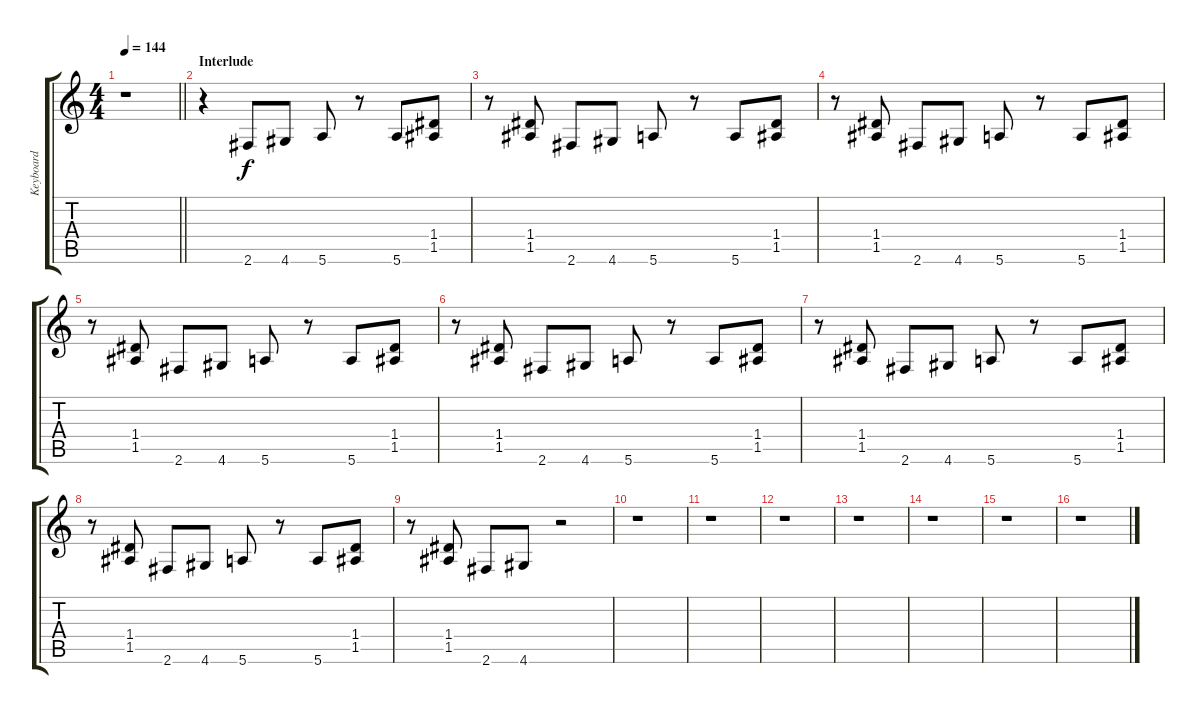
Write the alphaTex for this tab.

\track ("Keyboard" "Keyboard") {instrument acousticguitarsteel}
\staff {score tabs}
\tuning (E4 B3 G3 D3 A2 E2) {hide}
\ts (4 4)
\tempo 144
\clef g2
\barLineRight lightlight
\ks c
r.1{dy f} |
\section ("" "Interlude")
r.4{volume 9 balance 16 instrument acousticguitarsteel} 2.6.8 4.6.8 5.6.8 r.8 5.6.8 (1.4 1.5).8 |
r.8 (1.4 1.5).8 2.6.8 4.6.8 5.6.8 r.8 5.6.8 (1.4 1.5).8 |
r.8 (1.4 1.5).8 2.6.8 4.6.8 5.6.8 r.8 5.6.8 (1.4 1.5).8 |
r.8 (1.4 1.5).8 2.6.8 4.6.8 5.6.8 r.8 5.6.8 (1.4 1.5).8 |
r.8 (1.4 1.5).8 2.6.8 4.6.8 5.6.8 r.8 5.6.8 (1.4 1.5).8 |
r.8 (1.4 1.5).8 2.6.8 4.6.8 5.6.8 r.8 5.6.8 (1.4 1.5).8 |
r.8 (1.4 1.5).8 2.6.8 4.6.8 5.6.8 r.8 5.6.8 (1.4 1.5).8 |
r.8 (1.4 1.5).8 2.6.8 4.6.8 r.2 |
r.1 |
r.1 |
r.1 |
r.1 |
r.1 |
r.1 |
r.1
